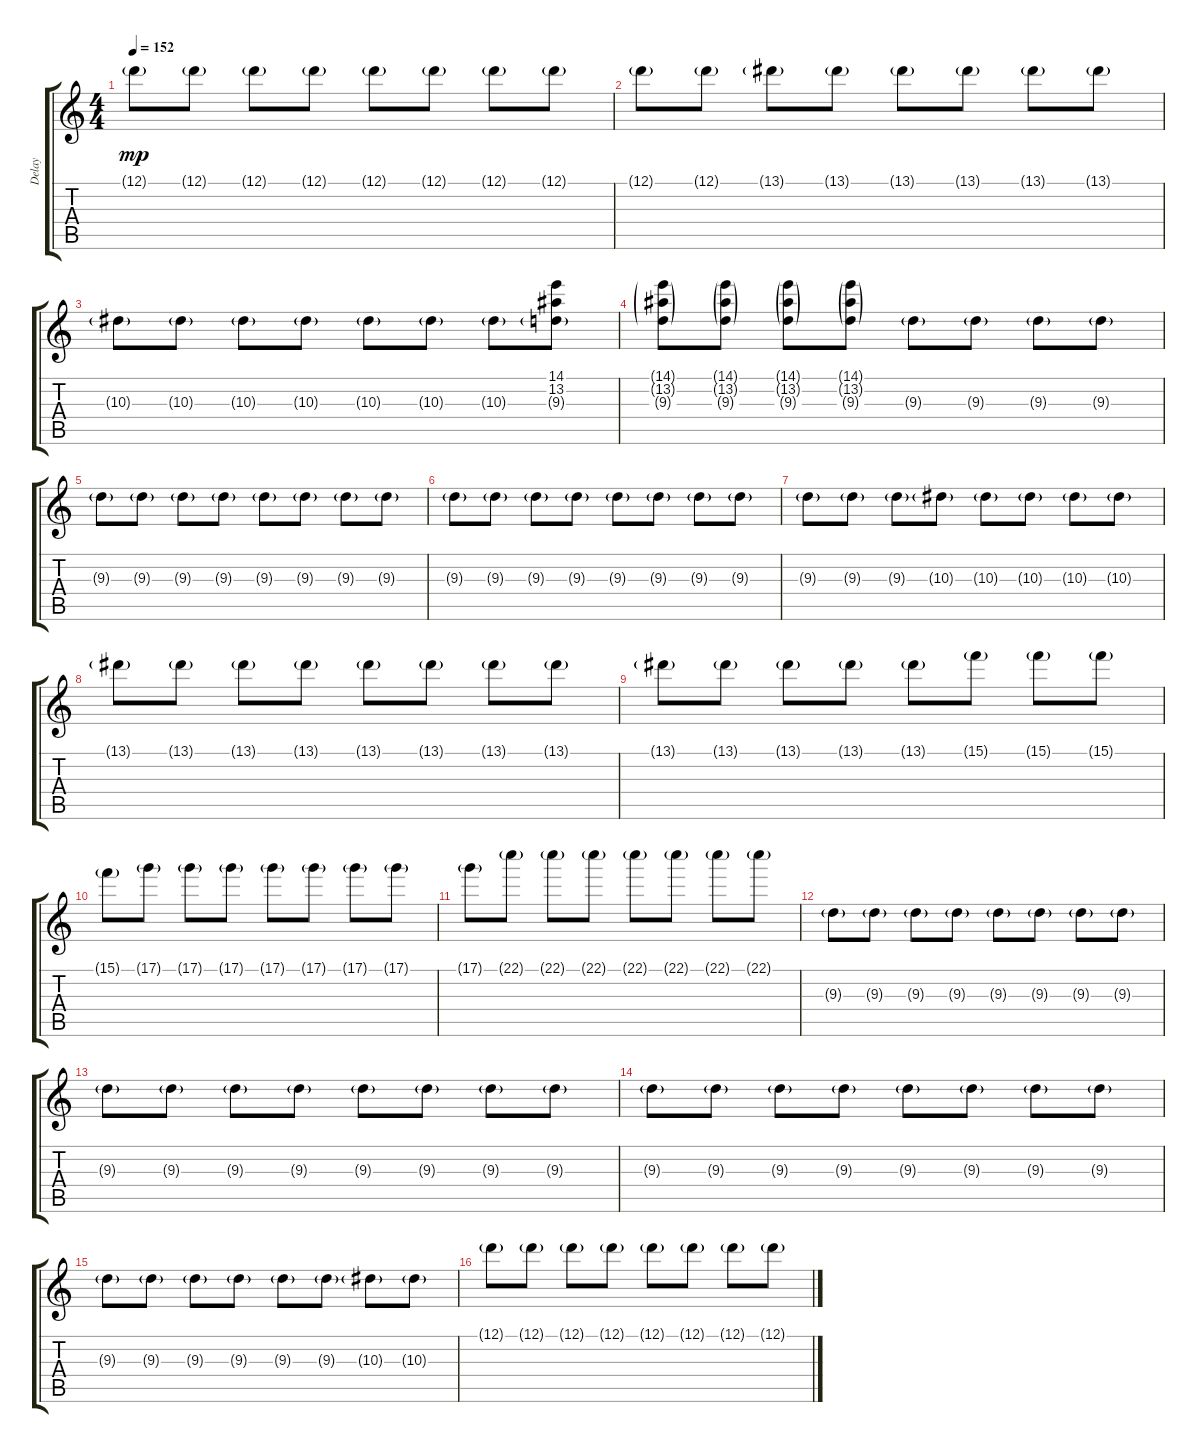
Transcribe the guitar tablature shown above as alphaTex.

\track ("Delay" "Delay") {instrument electricguitarjazz}
\staff {score tabs}
\tuning (D4 A3 F3 C3 G2 C2) {hide}
\ts (4 4)
\tempo 152
\clef g2
\ks c
12.1{g}.8{dy mp} 12.1{g}.8 12.1{g}.8 12.1{g}.8 12.1{g}.8 12.1{g}.8 12.1{g}.8 12.1{g}.8 |
12.1{g}.8 12.1{g}.8 13.1{g}.8 13.1{g}.8 13.1{g}.8 13.1{g}.8 13.1{g}.8 13.1{g}.8 |
10.3{g}.8 10.3{g}.8 10.3{g}.8 10.3{g}.8 10.3{g}.8 10.3{g}.8 10.3{g}.8 (14.1 13.2 9.3{g}).8 |
(14.1{g} 13.2{g} 9.3{g}).8 (14.1{g} 13.2{g} 9.3{g}).8 (14.1{g} 13.2{g} 9.3{g}).8 (14.1{g} 13.2{g} 9.3{g}).8 9.3{g}.8 9.3{g}.8 9.3{g}.8 9.3{g}.8 |
9.3{g}.8 9.3{g}.8 9.3{g}.8 9.3{g}.8 9.3{g}.8 9.3{g}.8 9.3{g}.8 9.3{g}.8 |
9.3{g}.8 9.3{g}.8 9.3{g}.8 9.3{g}.8 9.3{g}.8 9.3{g}.8 9.3{g}.8 9.3{g}.8 |
9.3{g}.8 9.3{g}.8 9.3{g}.8 10.3{g}.8 10.3{g}.8 10.3{g}.8 10.3{g}.8 10.3{g}.8{volume 10} |
13.1{g}.8 13.1{g}.8 13.1{g}.8 13.1{g}.8 13.1{g}.8 13.1{g}.8 13.1{g}.8 13.1{g}.8 |
13.1{g}.8 13.1{g}.8 13.1{g}.8 13.1{g}.8 13.1{g}.8 15.1{g}.8 15.1{g}.8 15.1{g}.8 |
15.1{g}.8 17.1{g}.8 17.1{g}.8 17.1{g}.8 17.1{g}.8 17.1{g}.8 17.1{g}.8 17.1{g}.8 |
17.1{g}.8 22.1{g}.8 22.1{g}.8 22.1{g}.8 22.1{g}.8 22.1{g}.8 22.1{g}.8 22.1{g}.8 |
9.3{g}.8 9.3{g}.8 9.3{g}.8 9.3{g}.8 9.3{g}.8 9.3{g}.8 9.3{g}.8 9.3{g}.8 |
9.3{g}.8 9.3{g}.8 9.3{g}.8 9.3{g}.8 9.3{g}.8 9.3{g}.8 9.3{g}.8 9.3{g}.8 |
9.3{g}.8 9.3{g}.8 9.3{g}.8 9.3{g}.8 9.3{g}.8 9.3{g}.8 9.3{g}.8 9.3{g}.8 |
9.3{g}.8 9.3{g}.8 9.3{g}.8 9.3{g}.8 9.3{g}.8 9.3{g}.8 10.3{g}.8 10.3{g}.8 |
12.1{g}.8 12.1{g}.8 12.1{g}.8 12.1{g}.8 12.1{g}.8 12.1{g}.8 12.1{g}.8 12.1{g}.8
